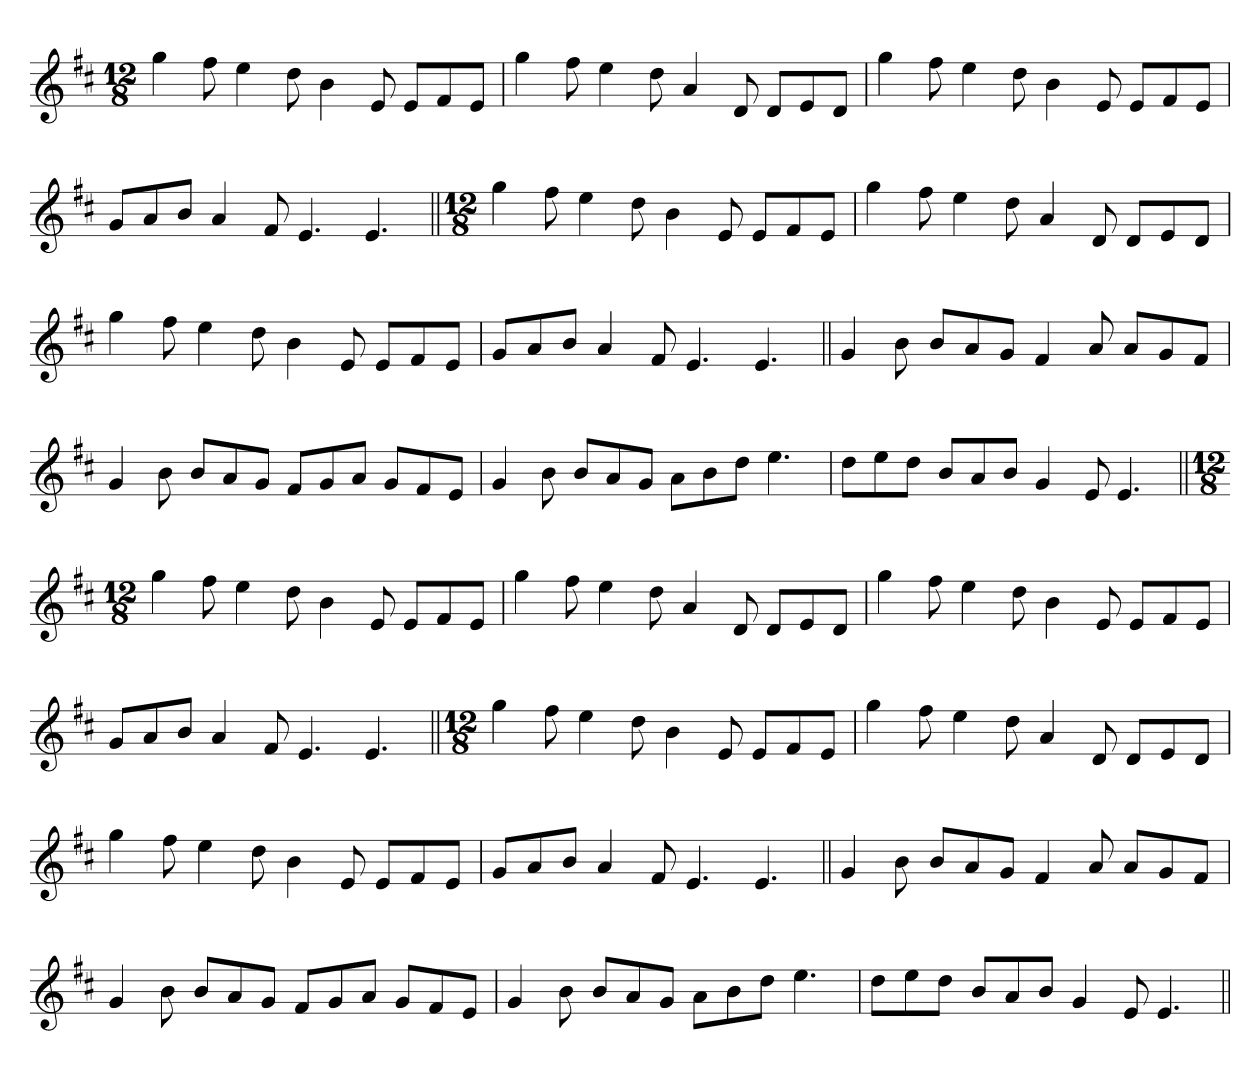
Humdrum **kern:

**kern
*part1
*staff1
*clefG2
*k[f#c#]
*M12/8
=1
4gg
8ff#
4ee
8dd
4b
8e
8eL
8f#
8eJ
=
4gg
8ff#
4ee
8dd
4a
8d
8dL
8e
8dJ
=
4gg
8ff#
4ee
8dd
4b
8e
8eL
8f#
8eJ
=
8gL
8a
8bJ
4a
8f#
4.e
4.e
=||
*M12/8
4gg
8ff#
4ee
8dd
4b
8e
8eL
8f#
8eJ
=
4gg
8ff#
4ee
8dd
4a
8d
8dL
8e
8dJ
=
4gg
8ff#
4ee
8dd
4b
8e
8eL
8f#
8eJ
=
8gL
8a
8bJ
4a
8f#
4.e
4.e
=||
4g
8b
8bL
8a
8gJ
4f#
8a
8aL
8g
8f#J
=
4g
8b
8bL
8a
8gJ
8f#L
8g
8aJ
8gL
8f#
8eJ
=
4g
8b
8bL
8a
8gJ
8aL
8b
8ddJ
4.ee
=
8ddL
8ee
8ddJ
8bL
8a
8bJ
4g
8e
4.e
=||
*M12/8
4gg
8ff#
4ee
8dd
4b
8e
8eL
8f#
8eJ
=
4gg
8ff#
4ee
8dd
4a
8d
8dL
8e
8dJ
=
4gg
8ff#
4ee
8dd
4b
8e
8eL
8f#
8eJ
=
8gL
8a
8bJ
4a
8f#
4.e
4.e
=||
*M12/8
4gg
8ff#
4ee
8dd
4b
8e
8eL
8f#
8eJ
=
4gg
8ff#
4ee
8dd
4a
8d
8dL
8e
8dJ
=
4gg
8ff#
4ee
8dd
4b
8e
8eL
8f#
8eJ
=
8gL
8a
8bJ
4a
8f#
4.e
4.e
=||
4g
8b
8bL
8a
8gJ
4f#
8a
8aL
8g
8f#J
=
4g
8b
8bL
8a
8gJ
8f#L
8g
8aJ
8gL
8f#
8eJ
=
4g
8b
8bL
8a
8gJ
8aL
8b
8ddJ
4.ee
=
8ddL
8ee
8ddJ
8bL
8a
8bJ
4g
8e
4.e
=||
*-
